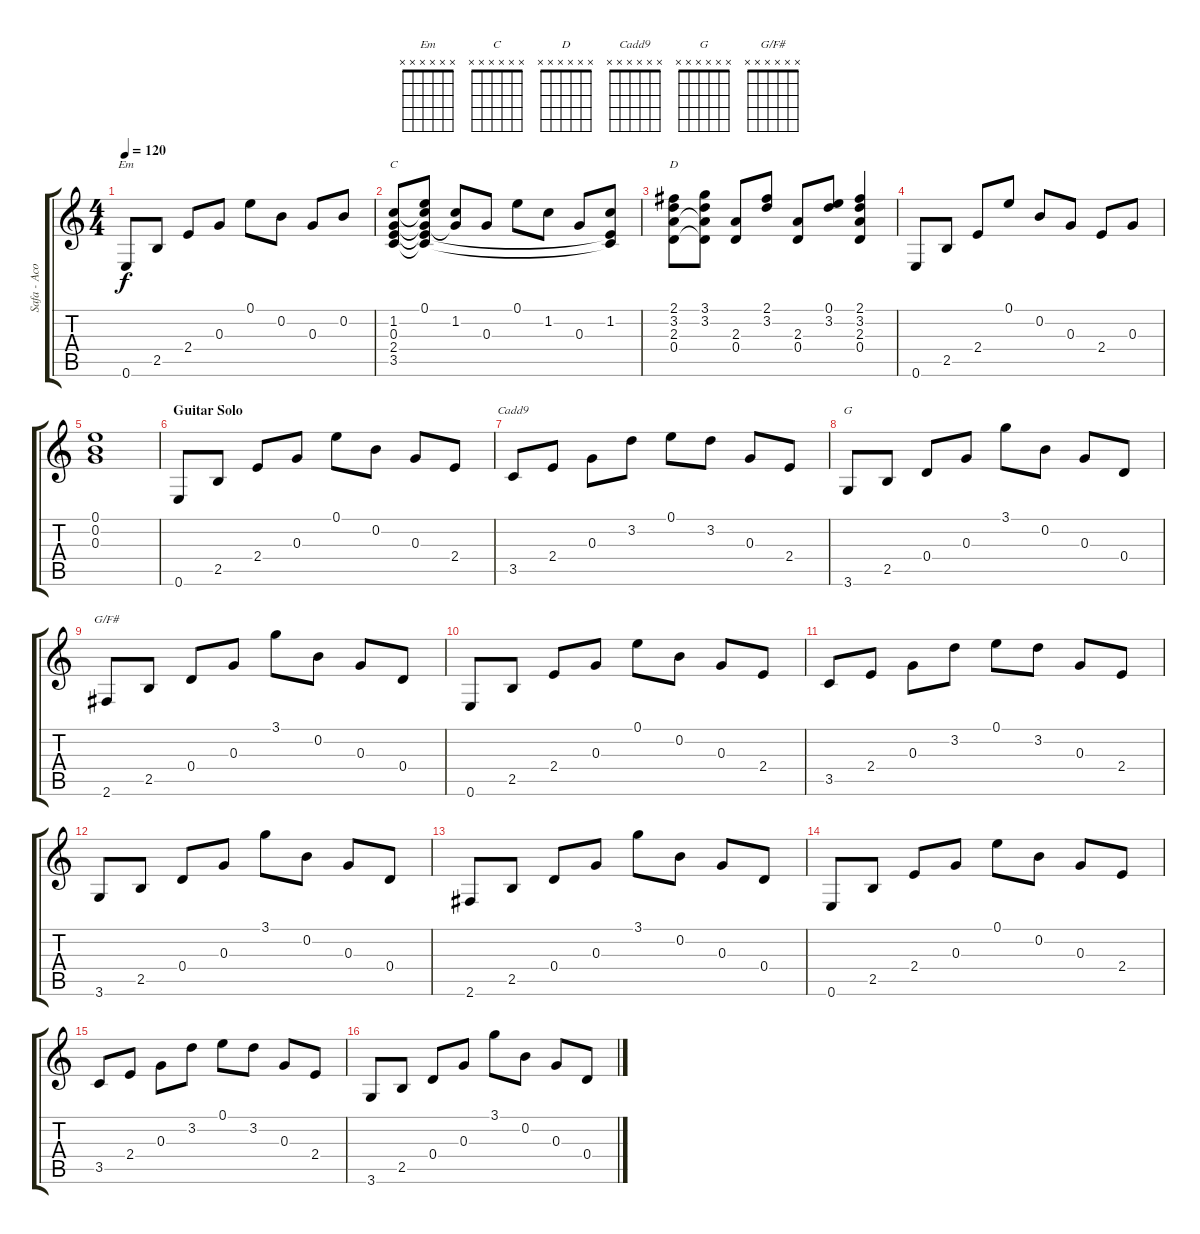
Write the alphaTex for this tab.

\track ("Safa - Acoustic Guitar" "Safa - Aco") {instrument acousticguitarsteel}
\staff {score tabs}
\tuning (E4 B3 G3 D3 A2 E2) {hide}
\chord ("Em" x x x x x x) {firstfret 0}
\chord ("C" x x x x x x) {firstfret 0}
\chord ("D" x x x x x x) {firstfret 0}
\chord ("Cadd9" x x x x x x) {firstfret 0}
\chord ("G" x x x x x x) {firstfret 0}
\chord ("G/F#" x x x x x x) {firstfret 0}
\ts (4 4)
\tempo 120
\clef g2
\ks c
0.6.8{ch "Em" dy f} 2.5.8 2.4.8 0.3.8 0.1.8 0.2.8 0.3.8 0.2.8 |
(1.2 0.3 2.4 3.5).8{ch "C"} (0.1 1.2{t} 0.3{t} 2.4{t} 3.5{t}).8 (1.2 0.3{t}).8 0.3.8 0.1.8 1.2.8 0.3.8 (1.2 2.4{t} 3.5{t}).8 |
(2.1 3.2 2.3 0.4).8{ch "D"} (3.1 3.2 2.3{t} 0.4{t}).8 (2.3 0.4).8 (2.1 3.2).8 (2.3 0.4).8 (0.1 3.2).8 (2.1 3.2 2.3 0.4).4 |
0.6.8 2.5.8 2.4.8 0.1.8 0.2.8 0.3.8 2.4.8 0.3.8 |
(0.1 0.2 0.3).1 |
\section ("" "Guitar Solo")
0.6.8 2.5.8 2.4.8 0.3.8 0.1.8 0.2.8 0.3.8 2.4.8 |
3.5.8{ch "Cadd9"} 2.4.8 0.3.8 3.2.8 0.1.8 3.2.8 0.3.8 2.4.8 |
3.6.8{ch "G"} 2.5.8 0.4.8 0.3.8 3.1.8 0.2.8 0.3.8 0.4.8 |
2.6.8{ch "G/F#"} 2.5.8 0.4.8 0.3.8 3.1.8 0.2.8 0.3.8 0.4.8 |
0.6.8 2.5.8 2.4.8 0.3.8 0.1.8 0.2.8 0.3.8 2.4.8 |
3.5.8 2.4.8 0.3.8 3.2.8 0.1.8 3.2.8 0.3.8 2.4.8 |
3.6.8 2.5.8 0.4.8 0.3.8 3.1.8 0.2.8 0.3.8 0.4.8 |
2.6.8 2.5.8 0.4.8 0.3.8 3.1.8 0.2.8 0.3.8 0.4.8 |
0.6.8 2.5.8 2.4.8 0.3.8 0.1.8 0.2.8 0.3.8 2.4.8 |
3.5.8 2.4.8 0.3.8 3.2.8 0.1.8 3.2.8 0.3.8 2.4.8 |
3.6.8 2.5.8 0.4.8 0.3.8 3.1.8 0.2.8 0.3.8 0.4.8
